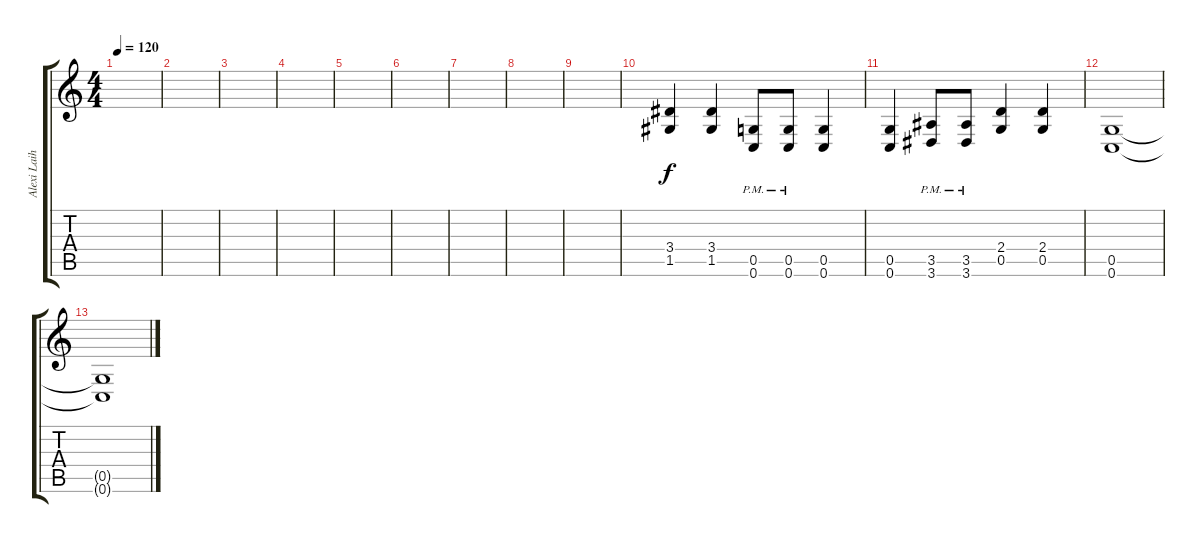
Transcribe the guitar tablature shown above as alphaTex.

\track ("Alexi Laiho - Rhythm Guitar" "Alexi Laih") {instrument distortionguitar}
\staff {score tabs}
\tuning (D4 A3 F3 C3 G2 C2) {hide}
\ts (4 4)
\tempo 120
\clef g2
\ks c
|
|
|
|
|
|
|
|
|
(3.4 1.5).4 (3.4 1.5).4 (0.5{pm} 0.6{pm}).8 (0.5{pm} 0.6{pm}).8 (0.5 0.6).4 |
(0.5 0.6).4 (3.5{pm} 3.6{pm}).8 (3.5{pm} 3.6{pm}).8 (2.4 0.5).4 (2.4 0.5).4 |
(0.5 0.6).1{volume 0} |
(0.5{t} 0.6{t}).1
